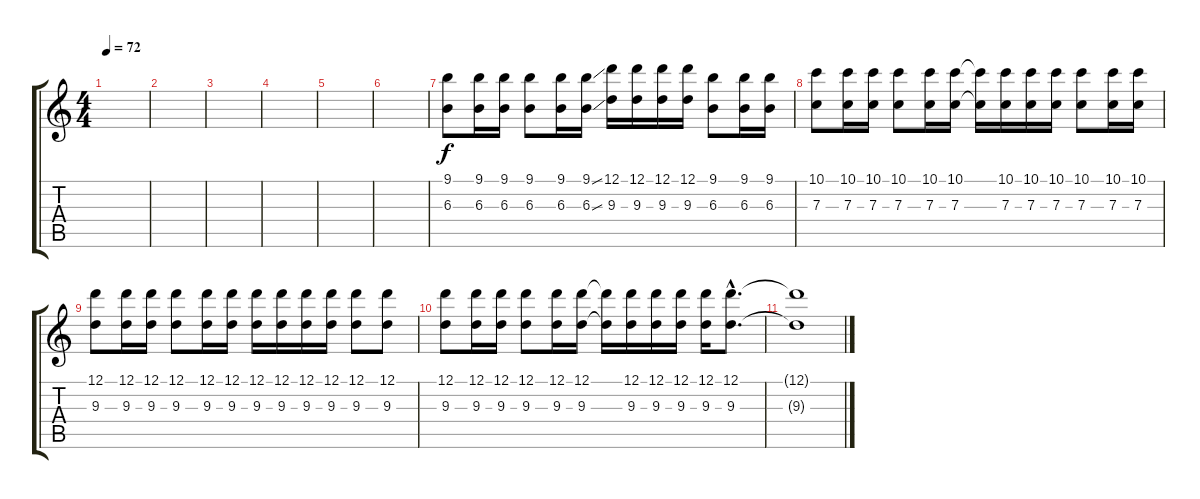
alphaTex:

\track "" {instrument distortionguitar}
\staff {score tabs}
\tuning (D4 A3 F3 C3 G2 C2) {hide}
\ts (4 4)
\tempo 72
\clef g2
\ks c
|
|
|
|
|
|
(9.1 6.3).8 (9.1 6.3).16 (9.1 6.3).16 (9.1 6.3).8 (9.1 6.3).16 (9.1{ss} 6.3{ss}).16 (12.1 9.3).16 (12.1 9.3).16 (12.1 9.3).16 (12.1 9.3).16 (9.1 6.3).8 (9.1 6.3).16 (9.1 6.3).16 |
(10.1 7.3).8 (10.1 7.3).16 (10.1 7.3).16 (10.1 7.3).8 (10.1 7.3).16 (10.1 7.3).16 (10.1{t} 7.3{t}).16 (10.1 7.3).16 (10.1 7.3).16 (10.1 7.3).16 (10.1 7.3).8 (10.1 7.3).16 (10.1 7.3).16 |
(12.1 9.3).8 (12.1 9.3).16 (12.1 9.3).16 (12.1 9.3).8 (12.1 9.3).16 (12.1 9.3).16 (12.1 9.3).16 (12.1 9.3).16 (12.1 9.3).16 (12.1 9.3).16 (12.1 9.3).8 (12.1 9.3).8 |
(12.1 9.3).8 (12.1 9.3).16 (12.1 9.3).16 (12.1 9.3).8 (12.1 9.3).16 (12.1 9.3).16 (12.1{t} 9.3{t}).16 (12.1 9.3).16 (12.1 9.3).16 (12.1 9.3).16 (12.1 9.3).16 (12.1{hac} 9.3{hac}).8{d} |
(12.1{t} 9.3{t}).1
